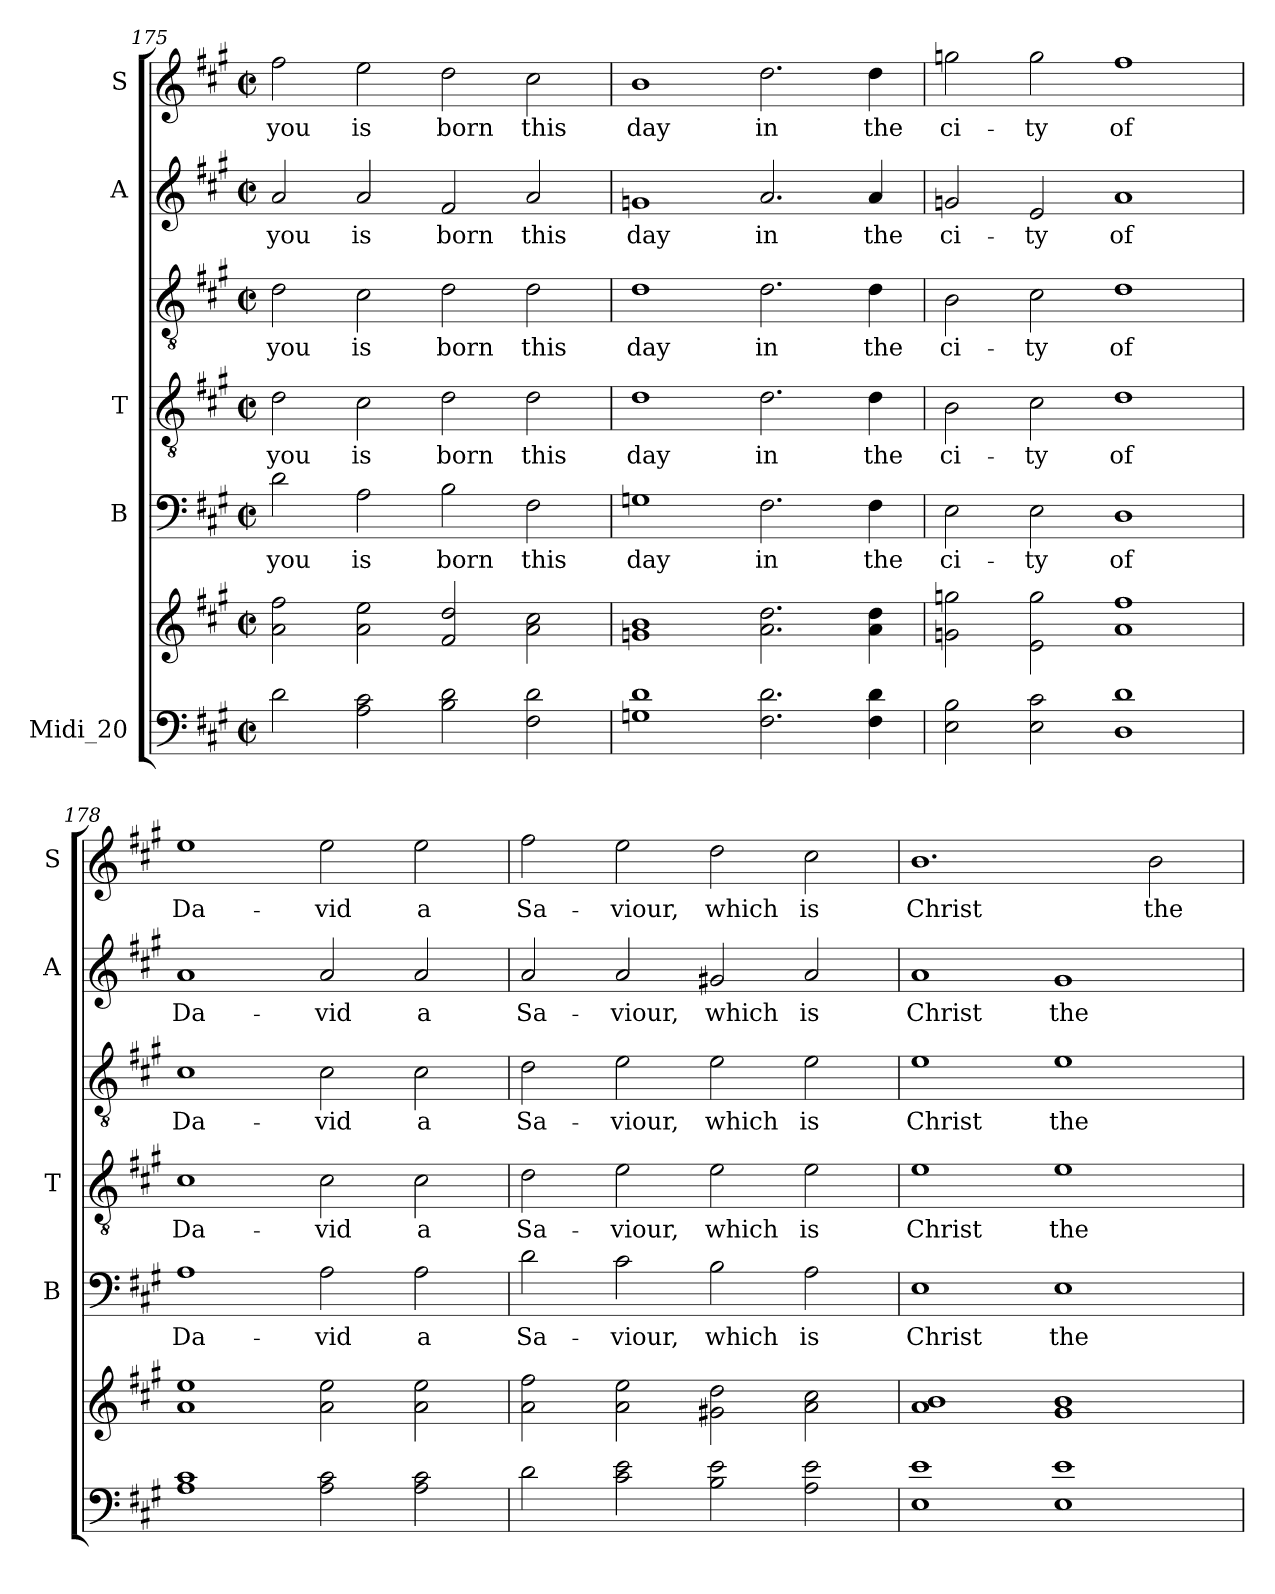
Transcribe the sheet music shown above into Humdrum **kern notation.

**kern	**kern	**kern	**text	**kern	**text	**kern	**text	**kern	**text	**kern	**text
*part5	*part5	*part4	*part4	*part3	*part3	*part3	*part3	*part2	*part2	*part1	*part1
*staff7	*staff6	*staff5	*staff5	*staff4	*staff4	*staff3	*staff3	*staff2	*staff2	*staff1	*staff1
*I"Midi_20	*	*I"B	*	*I"T	*	*	*	*I"A	*	*I"S	*
*	*	*I'B	*	*I'T	*	*	*	*I'A	*	*I'S	*
!!LO:LB:g=z
*clefF4	*clefG2	*clefF4	*	*clefGv2	*	*clefGv2	*	*clefG2	*	*clefG2	*
*k[f#c#g#]	*k[f#c#g#]	*k[f#c#g#]	*	*k[f#c#g#]	*	*k[f#c#g#]	*	*k[f#c#g#]	*	*k[f#c#g#]	*
*A:	*A:	*A:	*	*A:	*	*A:	*	*A:	*	*A:	*
*M4/2	*M4/2	*M4/2	*	*M4/2	*	*M4/2	*	*M4/2	*	*M4/2	*
*met(c|)	*met(c|)	*met(c|)	*	*met(c|)	*	*met(c|)	*	*met(c|)	*	*met(c|)	*
=175	=175	=175	=175	=175	=175	=175	=175	=175	=175	=175	=175
!	!	!	!LO:LY:b	!	!LO:LY:b	!	!LO:LY:b	!	!LO:LY:b	!	!LO:LY:b
2d	2a 2ff#	2d	you	2d	you	2d	you	2a	you	2ff#	you
!	!	!	!LO:LY:b	!	!LO:LY:b	!	!LO:LY:b	!	!LO:LY:b	!	!LO:LY:b
2A 2c#	2a 2ee	2A	is	2c#	is	2c#	is	2a	is	2ee	is
!	!	!	!LO:LY:b	!	!LO:LY:b	!	!LO:LY:b	!	!LO:LY:b	!	!LO:LY:b
2B 2d	2f# 2dd	2B	born	2d	born	2d	born	2f#	born	2dd	born
!	!	!	!LO:LY:b	!	!LO:LY:b	!	!LO:LY:b	!	!LO:LY:b	!	!LO:LY:b
2F# 2d	2a 2cc#	2F#	this	2d	this	2d	this	2a	this	2cc#	this
=176	=176	=176	=176	=176	=176	=176	=176	=176	=176	=176	=176
!	!	!	!LO:LY:b	!	!LO:LY:b	!	!LO:LY:b	!	!LO:LY:b	!	!LO:LY:b
1Gn 1d	1gn 1b	1Gn	day	1d	day	1d	day	1gn	day	1b	day
!	!	!	!LO:LY:b	!	!LO:LY:b	!	!LO:LY:b	!	!LO:LY:b	!	!LO:LY:b
2.F# 2.d	2.a 2.dd	2.F#	in	2.d	in	2.d	in	2.a	in	2.dd	in
!	!	!	!LO:LY:b	!	!LO:LY:b	!	!LO:LY:b	!	!LO:LY:b	!	!LO:LY:b
4F# 4d	4a 4dd	4F#	the	4d	the	4d	the	4a	the	4dd	the
=177	=177	=177	=177	=177	=177	=177	=177	=177	=177	=177	=177
!	!	!	!LO:LY:b	!	!LO:LY:b	!	!LO:LY:b	!	!LO:LY:b	!	!LO:LY:b
2E 2B	2gn 2ggn	2E	ci-	2B	ci-	2B	ci-	2gn	ci-	2ggn	ci-
!	!	!	!LO:LY:b	!	!LO:LY:b	!	!LO:LY:b	!	!LO:LY:b	!	!LO:LY:b
2E 2c#	2e 2gg	2E	-ty	2c#	-ty	2c#	-ty	2e	-ty	2gg	-ty
!	!	!	!LO:LY:b	!	!LO:LY:b	!	!LO:LY:b	!	!LO:LY:b	!	!LO:LY:b
1D 1d	1a 1ff#	1D	of	1d	of	1d	of	1a	of	1ff#	of
=178	=178	=178	=178	=178	=178	=178	=178	=178	=178	=178	=178
!	!	!	!LO:LY:b	!	!LO:LY:b	!	!LO:LY:b	!	!LO:LY:b	!	!LO:LY:b
1A 1c#	1a 1ee	1A	Da-	1c#	Da-	1c#	Da-	1a	Da-	1ee	Da-
!	!	!	!LO:LY:b	!	!LO:LY:b	!	!LO:LY:b	!	!LO:LY:b	!	!LO:LY:b
2A 2c#	2a 2ee	2A	-vid	2c#	-vid	2c#	-vid	2a	-vid	2ee	-vid
!	!	!	!LO:LY:b	!	!LO:LY:b	!	!LO:LY:b	!	!LO:LY:b	!	!LO:LY:b
2A 2c#	2a 2ee	2A	a	2c#	a	2c#	a	2a	a	2ee	a
=179	=179	=179	=179	=179	=179	=179	=179	=179	=179	=179	=179
!	!	!	!LO:LY:b	!	!LO:LY:b	!	!LO:LY:b	!	!LO:LY:b	!	!LO:LY:b
2d	2a 2ff#	2d	Sa-	2d	Sa-	2d	Sa-	2a	Sa-	2ff#	Sa-
!	!	!	!LO:LY:b	!	!LO:LY:b	!	!LO:LY:b	!	!LO:LY:b	!	!LO:LY:b
2c# 2e	2a 2ee	2c#	-viour,	2e	-viour,	2e	-viour,	2a	-viour,	2ee	-viour,
!	!	!	!LO:LY:b	!	!LO:LY:b	!	!LO:LY:b	!	!LO:LY:b	!	!LO:LY:b
2B 2e	2g#X 2dd	2B	which	2e	which	2e	which	2g#X	which	2dd	which
!	!	!	!LO:LY:b	!	!LO:LY:b	!	!LO:LY:b	!	!LO:LY:b	!	!LO:LY:b
2A 2e	2a 2cc#	2A	is	2e	is	2e	is	2a	is	2cc#	is
=180	=180	=180	=180	=180	=180	=180	=180	=180	=180	=180	=180
!	!	!	!LO:LY:b	!	!LO:LY:b	!	!LO:LY:b	!	!LO:LY:b	!	!LO:LY:b
1E 1e	1a 1b	1E	Christ	1e	Christ	1e	Christ	1a	Christ	1.b	Christ
!	!	!	!LO:LY:b	!	!LO:LY:b	!	!LO:LY:b	!	!LO:LY:b	!	!
1E 1e	1g# 1b	1E	the	1e	the	1e	the	1g#	the	.	.
!	!	!	!	!	!	!	!	!	!	!	!LO:LY:b
.	.	.	.	.	.	.	.	.	.	2b	the
=	=	=	=	=	=	=	=	=	=	=	=
*-	*-	*-	*-	*-	*-	*-	*-	*-	*-	*-	*-
